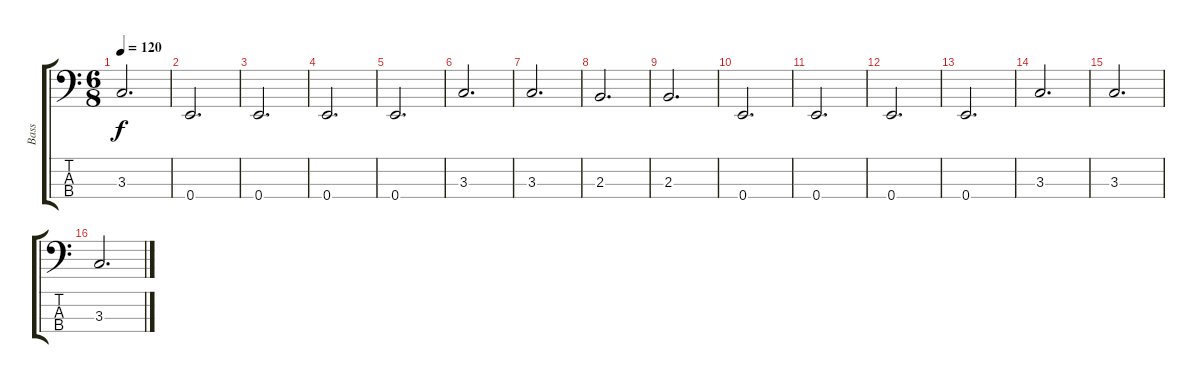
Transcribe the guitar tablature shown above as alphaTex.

\track ("Bass" "Bass") {instrument electricbasspick}
\staff {score tabs}
\tuning (G2 D2 A1 E1) {hide}
\ts (6 8)
\tempo 120
\clef f4
\ks c
3.3.2{d dy f} |
0.4.2{d} |
0.4.2{d} |
0.4.2{d} |
0.4.2{d} |
3.3.2{d} |
3.3.2{d} |
2.3.2{d} |
2.3.2{d} |
0.4.2{d} |
0.4.2{d} |
0.4.2{d} |
0.4.2{d} |
3.3.2{d} |
3.3.2{d} |
3.3.2{d}
